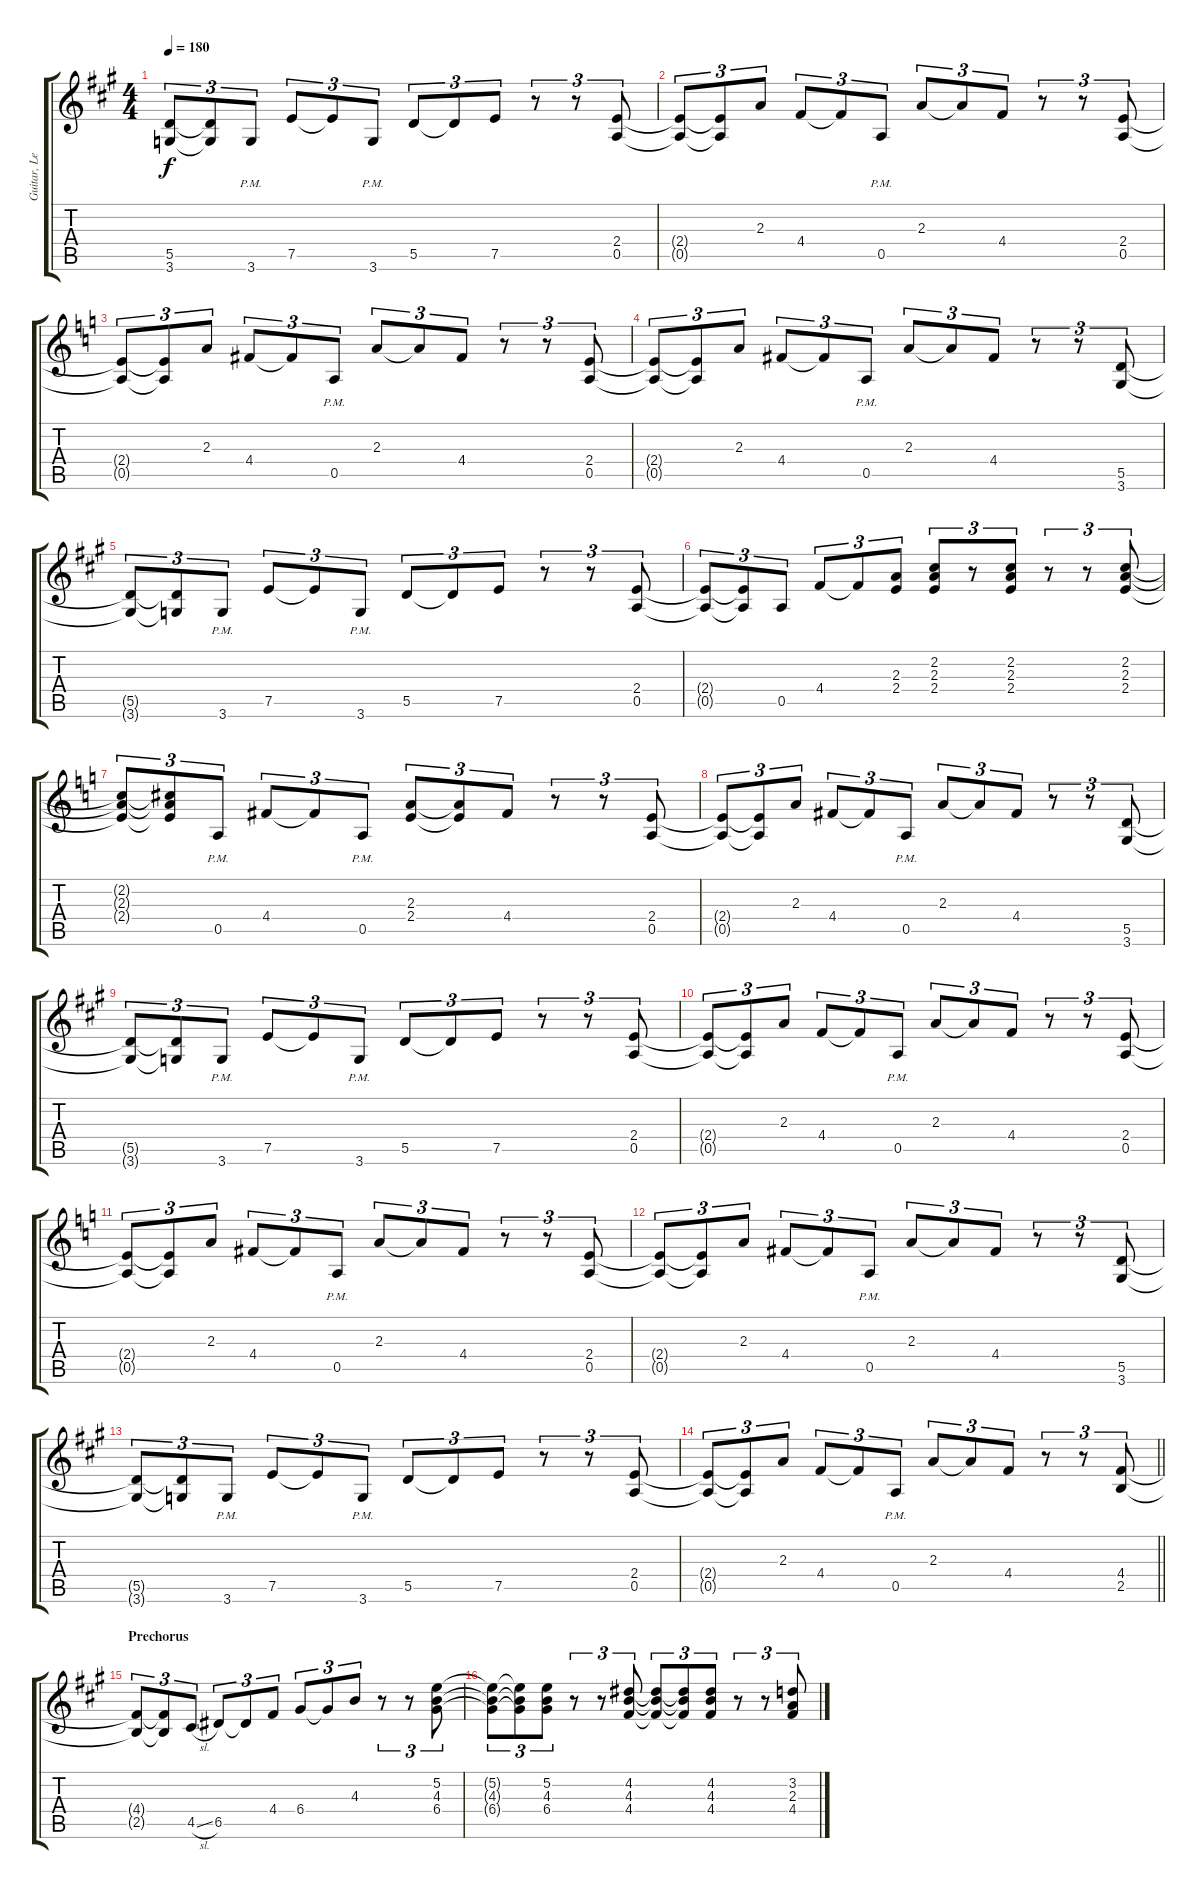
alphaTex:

\track ("Guitar, Lead" "Guitar, Le") {instrument distortionguitar}
\staff {score tabs}
\tuning (E4 B3 G3 D3 A2 E2) {hide}
\ts (4 4)
\tempo 180
\clef g2
\ks a
(5.5{t} 3.6{t}).8{tu (3 2) dy f} (5.5{t} 3.6{t}).8{tu (3 2)} 3.6{pm}.8{tu (3 2)} 7.5.8{tu (3 2)} 7.5{t}.8{tu (3 2)} 3.6{pm}.8{tu (3 2)} 5.5.8{tu (3 2)} 5.5{t}.8{tu (3 2)} 7.5.8{tu (3 2)} r.8{tu (3 2)} r.8{tu (3 2)} (2.4 0.5).8{tu (3 2)} |
(2.4{t} 0.5{t}).8{tu (3 2)} (2.4{t} 0.5{t}).8{tu (3 2)} 2.3.8{tu (3 2)} 4.4.8{tu (3 2)} 4.4{t}.8{tu (3 2)} 0.5{pm}.8{tu (3 2)} 2.3.8{tu (3 2)} 2.3{t}.8{tu (3 2)} 4.4.8{tu (3 2)} r.8{tu (3 2)} r.8{tu (3 2)} (2.4 0.5).8{tu (3 2)} |
\ks c
(2.4{t} 0.5{t}).8{tu (3 2)} (2.4{t} 0.5{t}).8{tu (3 2)} 2.3.8{tu (3 2)} 4.4.8{tu (3 2)} 4.4{t}.8{tu (3 2)} 0.5{pm}.8{tu (3 2)} 2.3.8{tu (3 2)} 2.3{t}.8{tu (3 2)} 4.4.8{tu (3 2)} r.8{tu (3 2)} r.8{tu (3 2)} (2.4 0.5).8{tu (3 2)} |
(2.4{t} 0.5{t}).8{tu (3 2)} (2.4{t} 0.5{t}).8{tu (3 2)} 2.3.8{tu (3 2)} 4.4.8{tu (3 2)} 4.4{t}.8{tu (3 2)} 0.5{pm}.8{tu (3 2)} 2.3.8{tu (3 2)} 2.3{t}.8{tu (3 2)} 4.4.8{tu (3 2)} r.8{tu (3 2)} r.8{tu (3 2)} (5.5 3.6).8{tu (3 2)} |
\ks a
(5.5{t} 3.6{t}).8{tu (3 2)} (5.5{t} 3.6{t}).8{tu (3 2)} 3.6{pm}.8{tu (3 2)} 7.5.8{tu (3 2)} 7.5{t}.8{tu (3 2)} 3.6{pm}.8{tu (3 2)} 5.5.8{tu (3 2)} 5.5{t}.8{tu (3 2)} 7.5.8{tu (3 2)} r.8{tu (3 2)} r.8{tu (3 2)} (2.4 0.5).8{tu (3 2)} |
(2.4{t} 0.5{t}).8{tu (3 2)} (2.4{t} 0.5{t}).8{tu (3 2)} 0.5.8{tu (3 2)} 4.4.8{tu (3 2)} 4.4{t}.8{tu (3 2)} (2.3 2.4).8{tu (3 2)} (2.2 2.3 2.4).8{tu (3 2)} r.8{tu (3 2)} (2.2 2.3 2.4).8{tu (3 2)} r.8{tu (3 2)} r.8{tu (3 2)} (2.2 2.3 2.4).8{tu (3 2)} |
\ks c
(2.2{t} 2.3{t} 2.4{t}).8{tu (3 2)} (2.2{t} 2.3{t} 2.4{t}).8{tu (3 2)} 0.5{pm}.8{tu (3 2)} 4.4.8{tu (3 2)} 4.4{t}.8{tu (3 2)} 0.5{pm}.8{tu (3 2)} (2.3 2.4).8{tu (3 2)} (2.3{t} 2.4{t}).8{tu (3 2)} 4.4.8{tu (3 2)} r.8{tu (3 2)} r.8{tu (3 2)} (2.4 0.5).8{tu (3 2)} |
(2.4{t} 0.5{t}).8{tu (3 2)} (2.4{t} 0.5{t}).8{tu (3 2)} 2.3.8{tu (3 2)} 4.4.8{tu (3 2)} 4.4{t}.8{tu (3 2)} 0.5{pm}.8{tu (3 2)} 2.3.8{tu (3 2)} 2.3{t}.8{tu (3 2)} 4.4.8{tu (3 2)} r.8{tu (3 2)} r.8{tu (3 2)} (5.5 3.6).8{tu (3 2)} |
\ks a
(5.5{t} 3.6{t}).8{tu (3 2)} (5.5{t} 3.6{t}).8{tu (3 2)} 3.6{pm}.8{tu (3 2)} 7.5.8{tu (3 2)} 7.5{t}.8{tu (3 2)} 3.6{pm}.8{tu (3 2)} 5.5.8{tu (3 2)} 5.5{t}.8{tu (3 2)} 7.5.8{tu (3 2)} r.8{tu (3 2)} r.8{tu (3 2)} (2.4 0.5).8{tu (3 2)} |
(2.4{t} 0.5{t}).8{tu (3 2)} (2.4{t} 0.5{t}).8{tu (3 2)} 2.3.8{tu (3 2)} 4.4.8{tu (3 2)} 4.4{t}.8{tu (3 2)} 0.5{pm}.8{tu (3 2)} 2.3.8{tu (3 2)} 2.3{t}.8{tu (3 2)} 4.4.8{tu (3 2)} r.8{tu (3 2)} r.8{tu (3 2)} (2.4 0.5).8{tu (3 2)} |
\ks c
(2.4{t} 0.5{t}).8{tu (3 2)} (2.4{t} 0.5{t}).8{tu (3 2)} 2.3.8{tu (3 2)} 4.4.8{tu (3 2)} 4.4{t}.8{tu (3 2)} 0.5{pm}.8{tu (3 2)} 2.3.8{tu (3 2)} 2.3{t}.8{tu (3 2)} 4.4.8{tu (3 2)} r.8{tu (3 2)} r.8{tu (3 2)} (2.4 0.5).8{tu (3 2)} |
(2.4{t} 0.5{t}).8{tu (3 2)} (2.4{t} 0.5{t}).8{tu (3 2)} 2.3.8{tu (3 2)} 4.4.8{tu (3 2)} 4.4{t}.8{tu (3 2)} 0.5{pm}.8{tu (3 2)} 2.3.8{tu (3 2)} 2.3{t}.8{tu (3 2)} 4.4.8{tu (3 2)} r.8{tu (3 2)} r.8{tu (3 2)} (5.5 3.6).8{tu (3 2)} |
\ks a
(5.5{t} 3.6{t}).8{tu (3 2)} (5.5{t} 3.6{t}).8{tu (3 2)} 3.6{pm}.8{tu (3 2)} 7.5.8{tu (3 2)} 7.5{t}.8{tu (3 2)} 3.6{pm}.8{tu (3 2)} 5.5.8{tu (3 2)} 5.5{t}.8{tu (3 2)} 7.5.8{tu (3 2)} r.8{tu (3 2)} r.8{tu (3 2)} (2.4 0.5).8{tu (3 2)} |
\barLineRight lightlight
(2.4{t} 0.5{t}).8{tu (3 2)} (2.4{t} 0.5{t}).8{tu (3 2)} 2.3.8{tu (3 2)} 4.4.8{tu (3 2)} 4.4{t}.8{tu (3 2)} 0.5{pm}.8{tu (3 2)} 2.3.8{tu (3 2)} 2.3{t}.8{tu (3 2)} 4.4.8{tu (3 2)} r.8{tu (3 2)} r.8{tu (3 2)} (4.4 2.5).8{tu (3 2)} |
\section ("" "Prechorus")
(4.4{t} 2.5{t}).8{tu (3 2)} (4.4{t} 2.5{t}).8{tu (3 2)} 4.5{sl}.8{tu (3 2)} 6.5.8{tu (3 2)} 6.5{t}.8{tu (3 2)} 4.4.8{tu (3 2)} 6.4.8{tu (3 2)} 6.4{t}.8{tu (3 2)} 4.3.8{tu (3 2)} r.8{tu (3 2)} r.8{tu (3 2)} (5.2 4.3 6.4).8{tu (3 2)} |
(5.2{t} 4.3{t} 6.4{t}).8{tu (3 2)} (5.2{t} 4.3{t} 6.4{t}).8{tu (3 2)} (5.2 4.3 6.4).8{tu (3 2)} r.8{tu (3 2)} r.8{tu (3 2)} (4.2 4.3 4.4).8{tu (3 2)} (4.2{t} 4.3{t} 4.4{t}).8{tu (3 2)} (4.2{t} 4.3{t} 4.4{t}).8{tu (3 2)} (4.2 4.3 4.4).8{tu (3 2)} r.8{tu (3 2)} r.8{tu (3 2)} (3.2 2.3 4.4).8{tu (3 2)}
